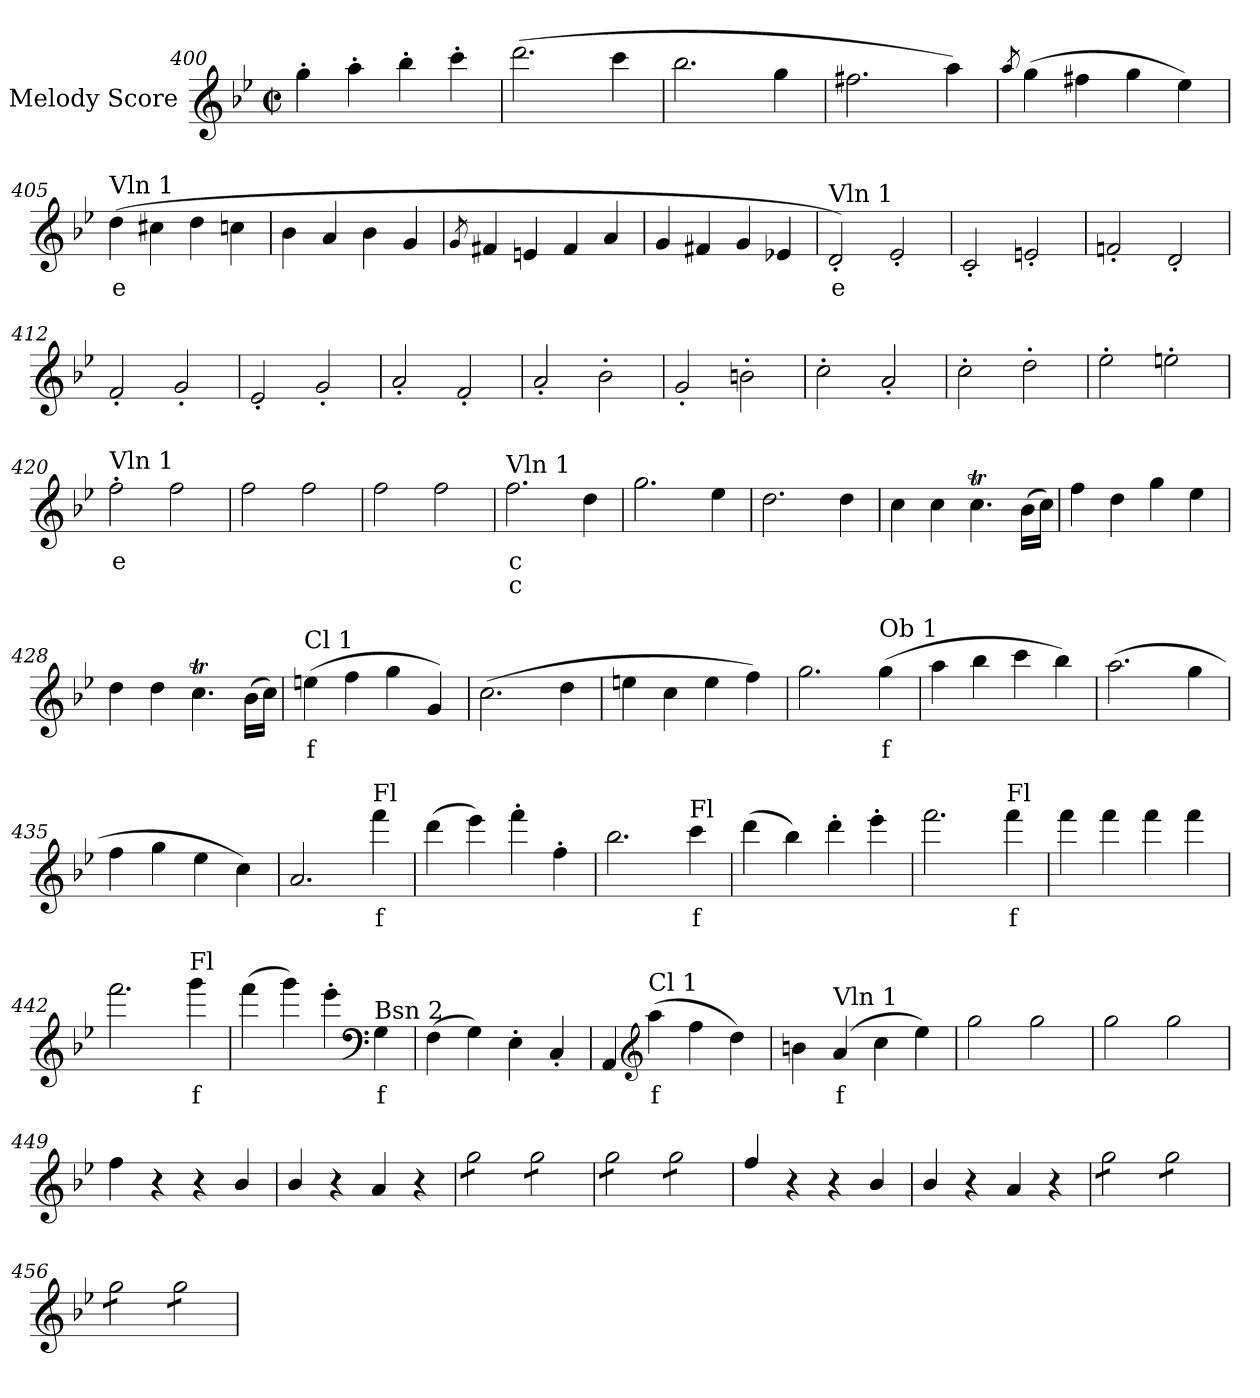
**kern	**text	**text
*part1	*part1	*part1
*staff1	*staff1	*staff1
*I"Melody Score	*	*
*clefG2	*	*
*k[b-e-]	*	*
*M2/2	*	*
*met(c|)	*	*
=400	=400	=400
4gg'\	.	.
4aa'\	.	.
4bb-'\	.	.
4ccc'\	.	.
=401	=401	=401
(2.ddd\	.	.
4ccc\	.	.
=402	=402	=402
2.bb-\	.	.
4gg\	.	.
=403	=403	=403
2.ff#X\	.	.
4aa\)	.	.
=404	=404	=404
8qaa/	.	.
(4gg\	.	.
4ff#X\	.	.
4gg\	.	.
4ee-\)	.	.
=405	=405	=405
!LO:TX:a:t=Vln 1	!	!
!	!LO:LY:b:color=#FF0000	!
(4dd\	e	.
4cc#X\	.	.
4dd\	.	.
4ccn\	.	.
=406	=406	=406
4b-\	.	.
4a/	.	.
4b-\	.	.
4g/	.	.
=407	=407	=407
8qg/	.	.
4f#X/	.	.
4en/	.	.
4f#/	.	.
4a/	.	.
=408	=408	=408
4g/	.	.
4f#X/	.	.
4g/	.	.
4e-X/	.	.
=409	=409	=409
!LO:TX:a:t=Vln 1	!	!
!	!LO:LY:b:color=#FF0000	!
2d'/)	e	.
2e-'/	.	.
=410	=410	=410
2c'/	.	.
2en'/	.	.
=411	=411	=411
2fn'/	.	.
2d'/	.	.
=412	=412	=412
2f'/	.	.
2g'/	.	.
=413	=413	=413
2e-'/	.	.
2g'/	.	.
=414	=414	=414
2a'/	.	.
2f'/	.	.
=415	=415	=415
2a'/	.	.
2b-'\	.	.
=416	=416	=416
2g'/	.	.
2bn'\	.	.
=417	=417	=417
2cc'\	.	.
2a'/	.	.
=418	=418	=418
2cc'\	.	.
2dd'\	.	.
=419	=419	=419
2ee-'\	.	.
2een'\	.	.
=420	=420	=420
!LO:TX:a:t=Vln 1	!	!
!	!LO:LY:b:color=#FF0000	!
2ff'\	e	.
2ff\	.	.
=421	=421	=421
2ff\	.	.
2ff\	.	.
=422	=422	=422
2ff\	.	.
2ff\	.	.
=423	=423	=423
!LO:TX:a:t=Vln 1	!	!
!	!LO:LY:color=#FF0000	!LO:LY:color=#FF0000
2.ff\	c	c
4dd\	.	.
=424	=424	=424
2.gg\	.	.
4ee-\	.	.
=425	=425	=425
2.dd\	.	.
4dd\	.	.
=426	=426	=426
4cc\	.	.
4cc\	.	.
4.ccT\	.	.
(16b-\LL	.	.
16cc\JJ)	.	.
=427	=427	=427
4ff\	.	.
4dd\	.	.
4gg\	.	.
4ee-\	.	.
=428	=428	=428
4dd\	.	.
4dd\	.	.
4.ccT\	.	.
(16b-\LL	.	.
16cc\JJ)	.	.
=429	=429	=429
!LO:TX:a:t=Cl 1	!	!
!	!LO:LY:b:color=#FF0000	!
(4ee\	f	.
4ff\	.	.
4gg\	.	.
4g/)	.	.
=430	=430	=430
(2.cc\	.	.
4dd\	.	.
=431	=431	=431
4ee\	.	.
4cc\	.	.
4ee\	.	.
4ff\)	.	.
=432	=432	=432
2.gg\	.	.
!LO:TX:a:t=Ob 1	!	!
!	!LO:LY:b:color=#FF0000	!
(4gg\	f	.
=433	=433	=433
4aa\	.	.
4bb-\	.	.
4ccc\	.	.
4bb-\)	.	.
=434	=434	=434
(2.aa\	.	.
4gg\	.	.
=435	=435	=435
4ff\	.	.
4gg\	.	.
4ee-\	.	.
4cc\)	.	.
=436	=436	=436
2.a	.	.
!LO:TX:a:t=Fl	!	!
!	!LO:LY:b:color=#FF0000	!
4fff\	f	.
=437	=437	=437
(4ddd\	.	.
4eee-\)	.	.
4fff'\	.	.
4ff'\	.	.
=438	=438	=438
2.bb-\	.	.
!LO:TX:a:t=Fl	!	!
!	!LO:LY:b:color=#FF0000	!
4ccc\	f	.
=439	=439	=439
(4ddd\	.	.
4bb-\)	.	.
4ddd'\	.	.
4eee-'\	.	.
=440	=440	=440
2.fff\	.	.
!LO:TX:a:t=Fl	!	!
!	!LO:LY:b:color=#FF0000	!
4fff\	f	.
=441	=441	=441
4fff\	.	.
4fff\	.	.
4fff\	.	.
4fff\	.	.
=442	=442	=442
2.fff\	.	.
!LO:TX:a:t=Fl	!	!
!	!LO:LY:b:color=#FF0000	!
4ggg\	f	.
=443	=443	=443
(4fff\	.	.
4ggg\)	.	.
4eee-'\	.	.
*clefF4	*	*
!LO:TX:a:t=Bsn 2	!	!
!	!LO:LY:b:color=#FF0000	!
4G\	f	.
=444	=444	=444
(4F\	.	.
4G\)	.	.
4E-'\	.	.
4C'/	.	.
=445	=445	=445
4AA/	.	.
*clefG2	*	*
!LO:TX:a:t=Cl 1	!	!
!	!LO:LY:b:color=#FF0000	!
(4aa\	f	.
4ff\	.	.
4dd\)	.	.
=446	=446	=446
4b\	.	.
!LO:TX:a:t=Vln 1	!	!
!	!LO:LY:b:color=#FF0000	!
(4a/	f	.
4cc\	.	.
4ee-\)	.	.
=447	=447	=447
2gg\	.	.
2gg\	.	.
=448	=448	=448
2gg\	.	.
2gg\	.	.
=449	=449	=449
4ff\	.	.
4r	.	.
4r	.	.
4b-/	.	.
=450	=450	=450
4b-/	.	.
4r	.	.
4a/	.	.
4r	.	.
=451	=451	=451
*tremolo	*	*
8gg\L	.	.
8gg\	.	.
8gg\	.	.
8gg\J	.	.
8gg\L	.	.
8gg\	.	.
8gg\	.	.
8gg\J	.	.
=452	=452	=452
8gg\L	.	.
8gg\	.	.
8gg\	.	.
8gg\J	.	.
8gg\L	.	.
8gg\	.	.
8gg\	.	.
8gg\J	.	.
*Xtremolo	*	*
=453	=453	=453
4ff/	.	.
4r	.	.
4r	.	.
4b-/	.	.
=454	=454	=454
4b-/	.	.
4r	.	.
4a/	.	.
4r	.	.
=455	=455	=455
*tremolo	*	*
8gg\L	.	.
8gg\	.	.
8gg\	.	.
8gg\J	.	.
8gg\L	.	.
8gg\	.	.
8gg\	.	.
8gg\J	.	.
=456	=456	=456
8gg\L	.	.
8gg\	.	.
8gg\	.	.
8gg\J	.	.
8gg\L	.	.
8gg\	.	.
8gg\	.	.
8gg\J	.	.
*Xtremolo	*	*
=	=	=
*-	*-	*-
